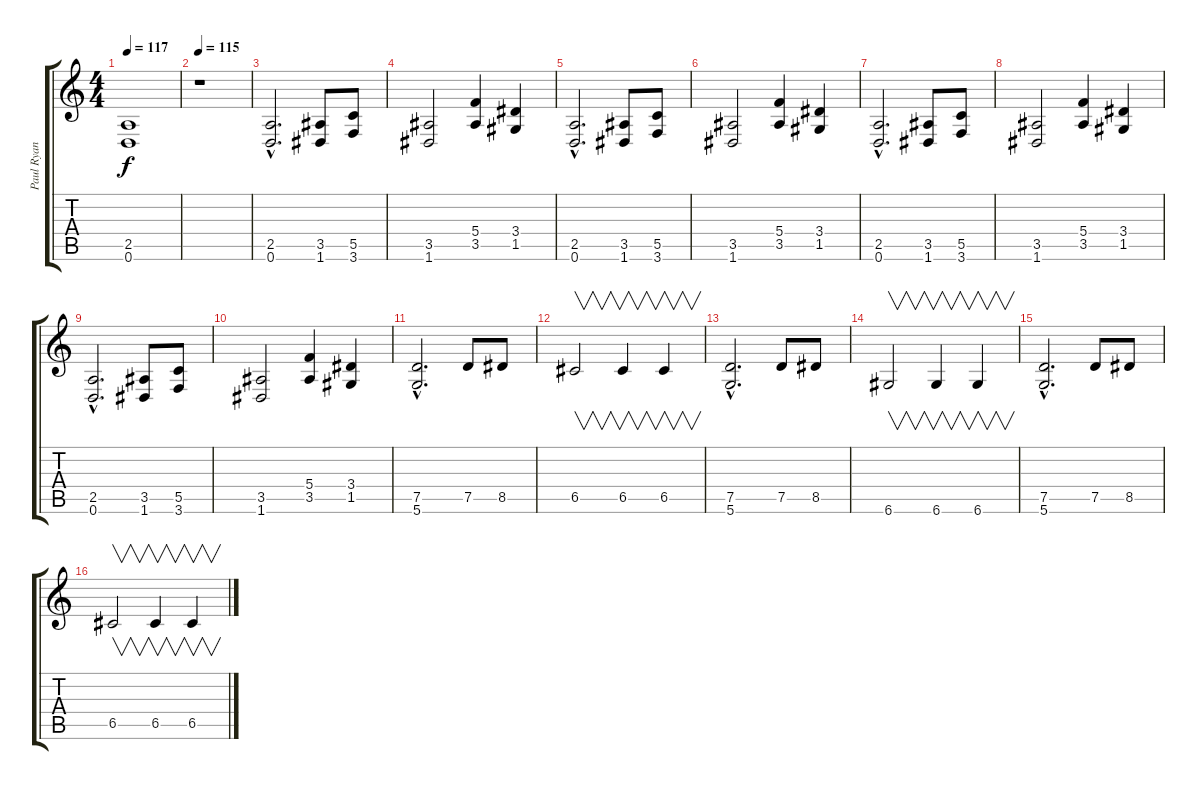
\track ("Paul Ryan (Guitar)" "Paul Ryan ") {instrument distortionguitar}
\staff {score tabs}
\tuning (D4 A3 F3 C3 G2 D2) {hide}
\ts (4 4)
\tempo 117
\clef g2
\ks c
(2.5{t} 0.6{t}).1{dy f} |
\tempo 115
r.1 |
(2.5{hac} 0.6{hac}).2{d} (3.5 1.6).8 (5.5 3.6).8 |
(3.5 1.6).2 (5.4 3.5).4 (3.4 1.5).4 |
(2.5{hac} 0.6{hac}).2{d} (3.5 1.6).8 (5.5 3.6).8 |
(3.5 1.6).2 (5.4 3.5).4 (3.4 1.5).4 |
(2.5{hac} 0.6{hac}).2{d} (3.5 1.6).8 (5.5 3.6).8 |
(3.5 1.6).2 (5.4 3.5).4 (3.4 1.5).4 |
(2.5{hac} 0.6{hac}).2{d} (3.5 1.6).8 (5.5 3.6).8 |
(3.5 1.6).2 (5.4 3.5).4 (3.4 1.5).4 |
(7.5{hac} 5.6{hac}).2{d} 7.5.8 8.5.8 |
6.5.2{v} 6.5.4{v} 6.5.4{v} |
(7.5{hac} 5.6{hac}).2{d} 7.5.8 8.5.8 |
6.6.2{v} 6.6.4{v} 6.6.4{v} |
(7.5{hac} 5.6{hac}).2{d} 7.5.8 8.5.8 |
6.5.2{v} 6.5.4{v} 6.5.4{v}
